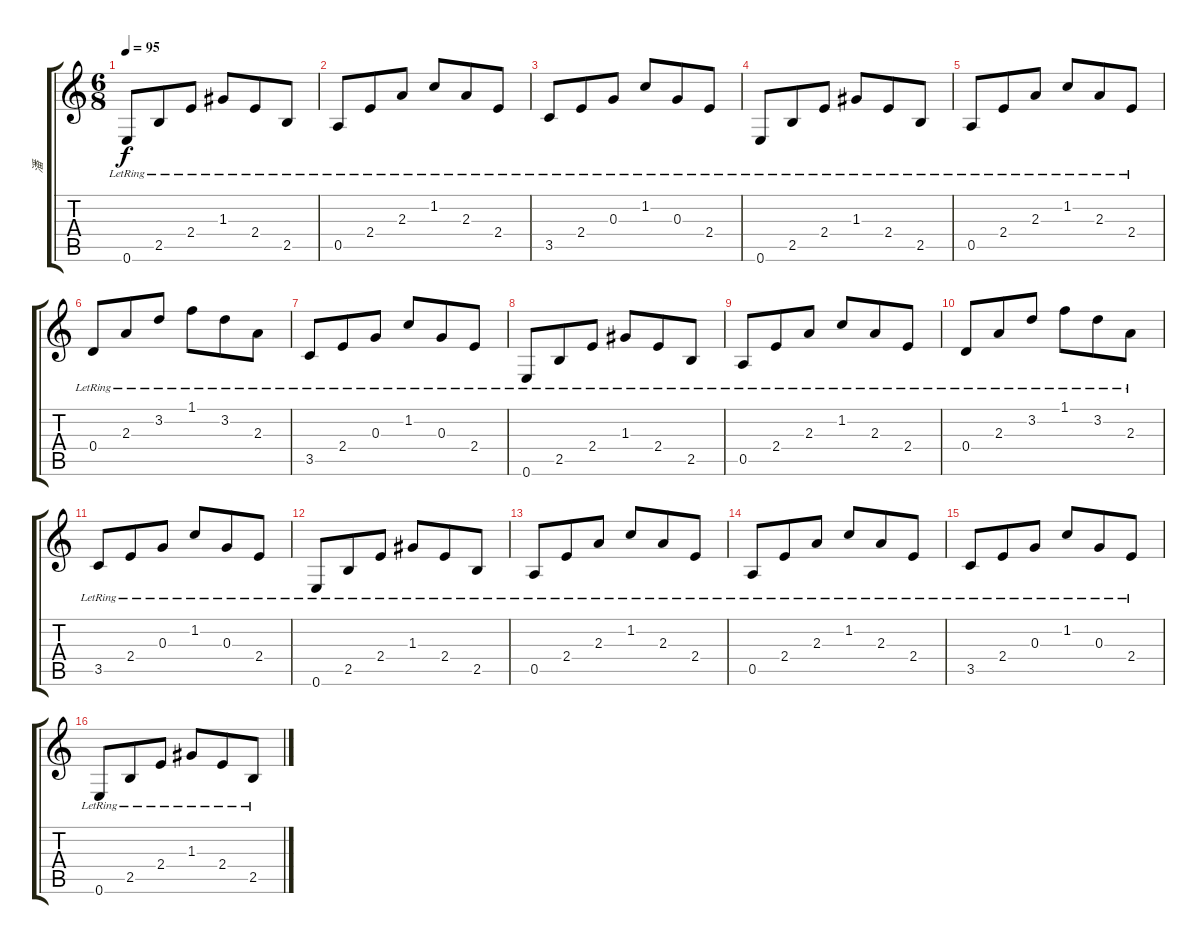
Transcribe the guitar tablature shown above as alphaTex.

\track ("潘" "潘") {instrument acousticguitarsteel}
\staff {score tabs}
\tuning (E4 B3 G3 D3 A2 E2) {hide}
\ts (6 8)
\tempo 95
\clef g2
\ks c
0.6{lr}.8{dy f} 2.5{lr}.8 2.4{lr}.8 1.3{lr}.8 2.4{lr}.8 2.5{lr}.8 |
0.5{lr}.8 2.4{lr}.8 2.3{lr}.8 1.2{lr}.8 2.3{lr}.8 2.4{lr}.8 |
3.5{lr}.8 2.4{lr}.8 0.3{lr}.8 1.2{lr}.8 0.3{lr}.8 2.4{lr}.8 |
0.6{lr}.8 2.5{lr}.8 2.4{lr}.8 1.3{lr}.8 2.4{lr}.8 2.5{lr}.8 |
0.5{lr}.8 2.4{lr}.8 2.3{lr}.8 1.2{lr}.8 2.3{lr}.8 2.4{lr}.8 |
0.4{lr}.8 2.3{lr}.8 3.2{lr}.8 1.1{lr}.8 3.2{lr}.8 2.3{lr}.8 |
3.5{lr}.8 2.4{lr}.8 0.3{lr}.8 1.2{lr}.8 0.3{lr}.8 2.4{lr}.8 |
0.6{lr}.8 2.5{lr}.8 2.4{lr}.8 1.3{lr}.8 2.4{lr}.8 2.5{lr}.8 |
0.5{lr}.8 2.4{lr}.8 2.3{lr}.8 1.2{lr}.8 2.3{lr}.8 2.4{lr}.8 |
0.4{lr}.8 2.3{lr}.8 3.2{lr}.8 1.1{lr}.8 3.2{lr}.8 2.3{lr}.8 |
3.5{lr}.8 2.4{lr}.8 0.3{lr}.8 1.2{lr}.8 0.3{lr}.8 2.4{lr}.8 |
0.6{lr}.8 2.5{lr}.8 2.4{lr}.8 1.3{lr}.8 2.4{lr}.8 2.5{lr}.8 |
0.5{lr}.8 2.4{lr}.8 2.3{lr}.8 1.2{lr}.8 2.3{lr}.8 2.4{lr}.8 |
0.5{lr}.8 2.4{lr}.8 2.3{lr}.8 1.2{lr}.8 2.3{lr}.8 2.4{lr}.8 |
3.5{lr}.8 2.4{lr}.8 0.3{lr}.8 1.2{lr}.8 0.3{lr}.8 2.4{lr}.8 |
0.6{lr}.8 2.5{lr}.8 2.4{lr}.8 1.3{lr}.8 2.4{lr}.8 2.5{lr}.8
